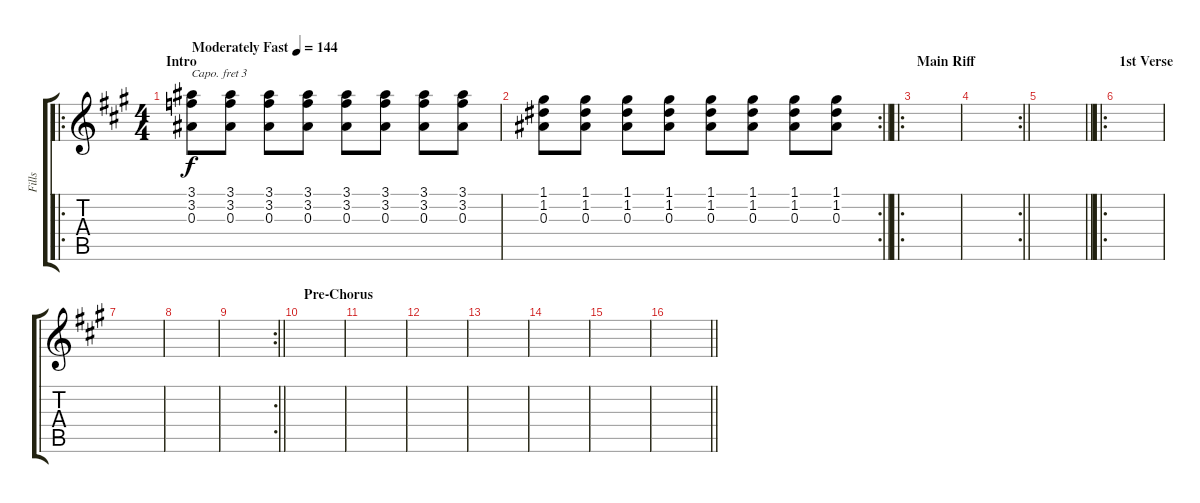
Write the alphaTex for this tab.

\track ("Fills" "Fills") {instrument distortionguitar}
\staff {score tabs}
\capo 3
\tuning (E4 B3 G3 D3 A2 E2) {hide}
\ro
\ts (4 4)
\section ("" "Intro ")
\tempo (144 "Moderately Fast")
\clef g2
\ks a
(3.1 3.2 0.3).8{dy f instrument distortionguitar} (3.1 3.2 0.3).8 (3.1 3.2 0.3).8 (3.1 3.2 0.3).8 (3.1 3.2 0.3).8 (3.1 3.2 0.3).8 (3.1 3.2 0.3).8 (3.1 3.2 0.3).8 |
\rc 2
\barLineRight lightlight
(1.1 1.2 0.3).8 (1.1 1.2 0.3).8 (1.1 1.2 0.3).8 (1.1 1.2 0.3).8 (1.1 1.2 0.3).8 (1.1 1.2 0.3).8 (1.1 1.2 0.3).8 (1.1 1.2 0.3).8 |
\ro
\section ("" "Main Riff")
|
\rc 2
\barLineRight lightlight
|
\barLineRight lightlight
|
\ro
\section ("" "1st Verse")
|
|
|
\rc 2
\barLineRight lightlight
|
\section ("" "Pre-Chorus")
|
|
|
|
|
|
\barLineRight lightlight
